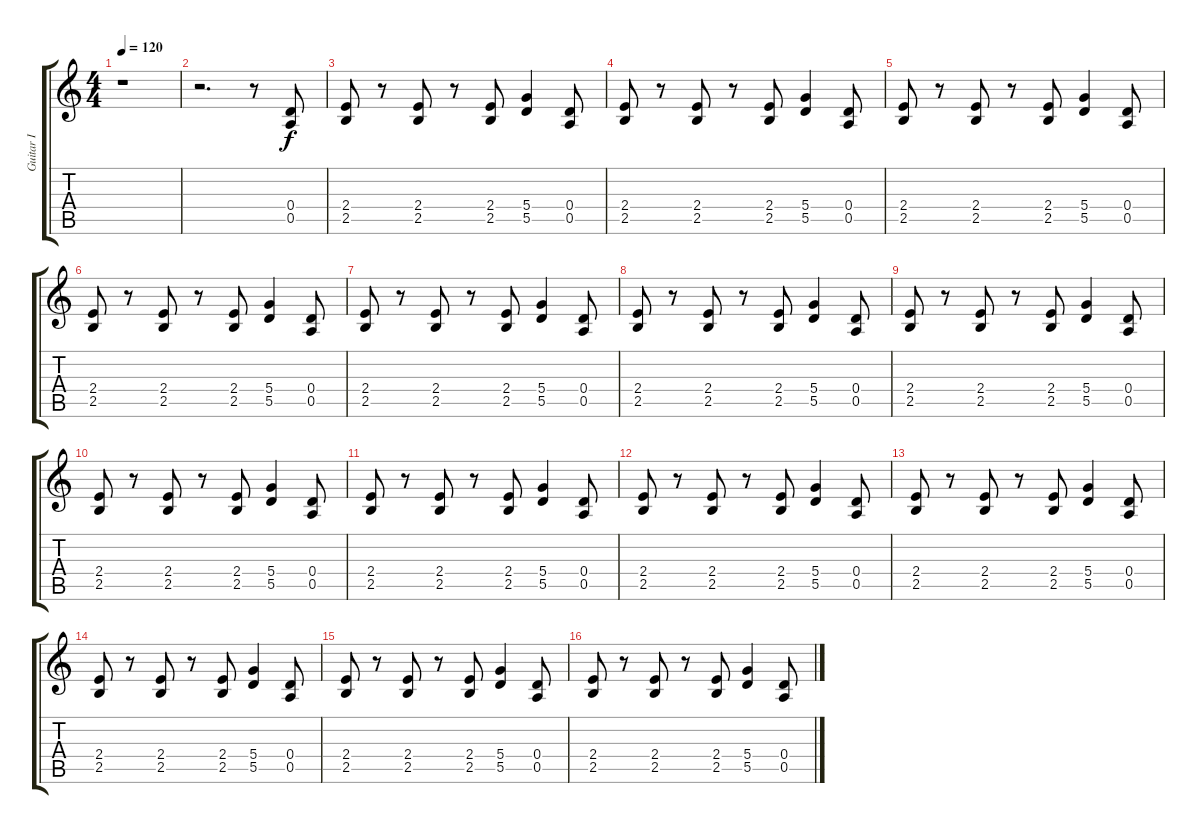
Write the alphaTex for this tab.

\track ("Guitar I" "Guitar I") {instrument distortionguitar}
\staff {score tabs}
\tuning (E4 B3 G3 D3 A2 E2) {hide}
\ts (4 4)
\tempo 120
\clef g2
\ks c
r.1{dy f instrument distortionguitar} |
r.2{d} r.8 (0.4 0.5).8 |
(2.4 2.5).8 r.8 (2.4 2.5).8 r.8 (2.4 2.5).8 (5.4 5.5).4 (0.4 0.5).8 |
(2.4 2.5).8 r.8 (2.4 2.5).8 r.8 (2.4 2.5).8 (5.4 5.5).4 (0.4 0.5).8 |
(2.4 2.5).8 r.8 (2.4 2.5).8 r.8 (2.4 2.5).8 (5.4 5.5).4 (0.4 0.5).8 |
(2.4 2.5).8 r.8 (2.4 2.5).8 r.8 (2.4 2.5).8 (5.4 5.5).4 (0.4 0.5).8 |
(2.4 2.5).8 r.8 (2.4 2.5).8 r.8 (2.4 2.5).8 (5.4 5.5).4 (0.4 0.5).8 |
(2.4 2.5).8 r.8 (2.4 2.5).8 r.8 (2.4 2.5).8 (5.4 5.5).4 (0.4 0.5).8 |
(2.4 2.5).8 r.8 (2.4 2.5).8 r.8 (2.4 2.5).8 (5.4 5.5).4 (0.4 0.5).8 |
(2.4 2.5).8 r.8 (2.4 2.5).8 r.8 (2.4 2.5).8 (5.4 5.5).4 (0.4 0.5).8 |
(2.4 2.5).8 r.8 (2.4 2.5).8 r.8 (2.4 2.5).8 (5.4 5.5).4 (0.4 0.5).8 |
(2.4 2.5).8 r.8 (2.4 2.5).8 r.8 (2.4 2.5).8 (5.4 5.5).4 (0.4 0.5).8 |
(2.4 2.5).8 r.8 (2.4 2.5).8 r.8 (2.4 2.5).8 (5.4 5.5).4 (0.4 0.5).8 |
(2.4 2.5).8 r.8 (2.4 2.5).8 r.8 (2.4 2.5).8 (5.4 5.5).4 (0.4 0.5).8 |
(2.4 2.5).8 r.8 (2.4 2.5).8 r.8 (2.4 2.5).8 (5.4 5.5).4 (0.4 0.5).8 |
(2.4 2.5).8 r.8 (2.4 2.5).8 r.8 (2.4 2.5).8 (5.4 5.5).4 (0.4 0.5).8
